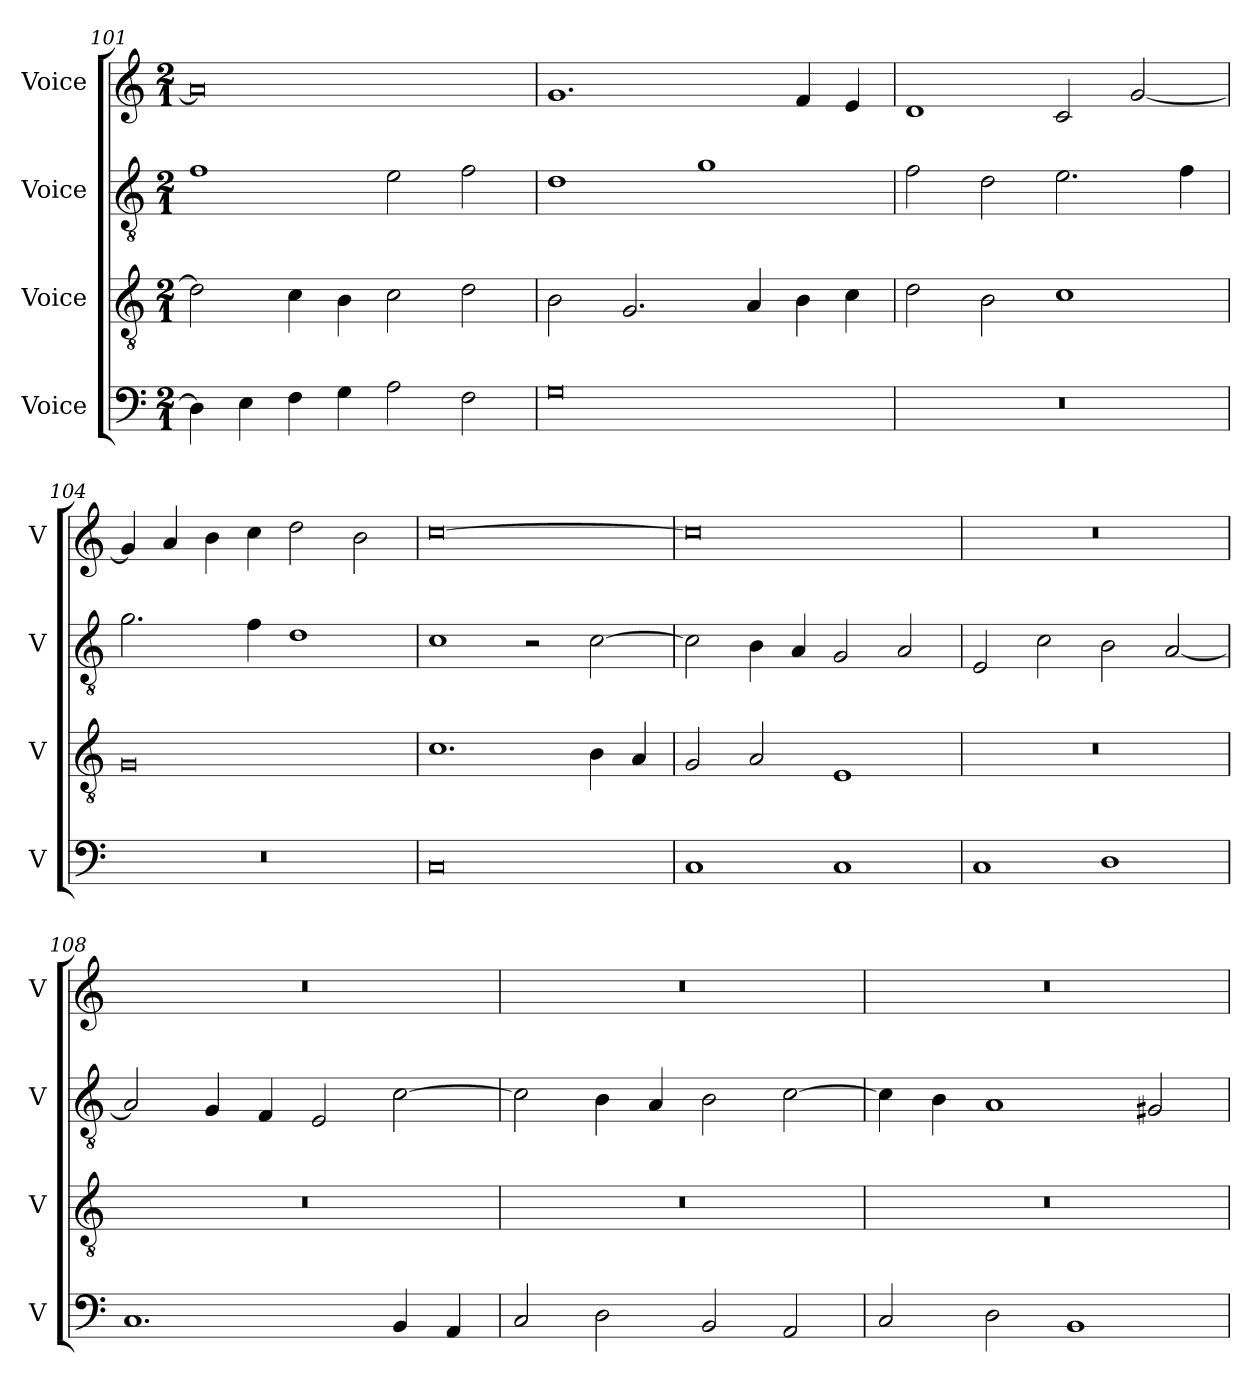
**kern	**kern	**kern	**kern
*part4	*part3	*part2	*part1
*staff4	*staff3	*staff2	*staff1
*I"Voice	*I"Voice	*I"Voice	*I"Voice
*I'V	*I'V	*I'V	*I'V
!!LO:LB:g=z
*clefF4	*clefGv2	*clefGv2	*clefG2
*k[]	*k[]	*k[]	*k[]
*M2/1	*M2/1	*M2/1	*M2/1
=101	=101	=101	=101
4D\]	2d\]	1f	0a]
4E\	.	.	.
4F\	4c\	.	.
4G\	4B\	.	.
2A\	2c\	2e\	.
2F\	2d\	2f\	.
=102	=102	=102	=102
0G	2B\	1d	1.g
.	2.G/	.	.
.	.	1g	.
.	4A/	.	.
.	4B\	.	4f/
.	4c\	.	4e/
=103	=103	=103	=103
0r	2d\	2f\	1d
.	2B\	2d\	.
.	1c	2.e\	2c/
.	.	.	[2g/
.	.	4f\	.
!!LO:PB:g=z
=104	=104	=104	=104
0r	0G	2.g\	4g/]
.	.	.	4a/
.	.	.	4b\
.	.	4f\	4cc\
.	.	1d	2dd\
.	.	.	2b\
=105	=105	=105	=105
0C	1.c	1c	[0cc
.	.	2r	.
.	4B\	[2c\	.
.	4A/	.	.
=106	=106	=106	=106
1C	2G/	2c\]	0cc]
.	2A/	4B\	.
.	.	4A/	.
1C	1E	2G/	.
.	.	2A/	.
=107	=107	=107	=107
1C	0r	2E/	0r
.	.	2c\	.
1D	.	2B\	.
.	.	[2A/	.
!!LO:LB:g=z
=108	=108	=108	=108
1.C	0r	2A/]	0r
.	.	4G/	.
.	.	4F/	.
.	.	2E/	.
4BB/	.	[2c\	.
4AA/	.	.	.
=109	=109	=109	=109
2C/	0r	2c\]	0r
2D\	.	4B\	.
.	.	4A/	.
2BB/	.	2B\	.
2AA/	.	[2c\	.
=110	=110	=110	=110
2C/	0r	4c\]	0r
.	.	4B\	.
2D\	.	1A	.
1BB	.	.	.
.	.	2G#X/	.
=	=	=	=
*-	*-	*-	*-
